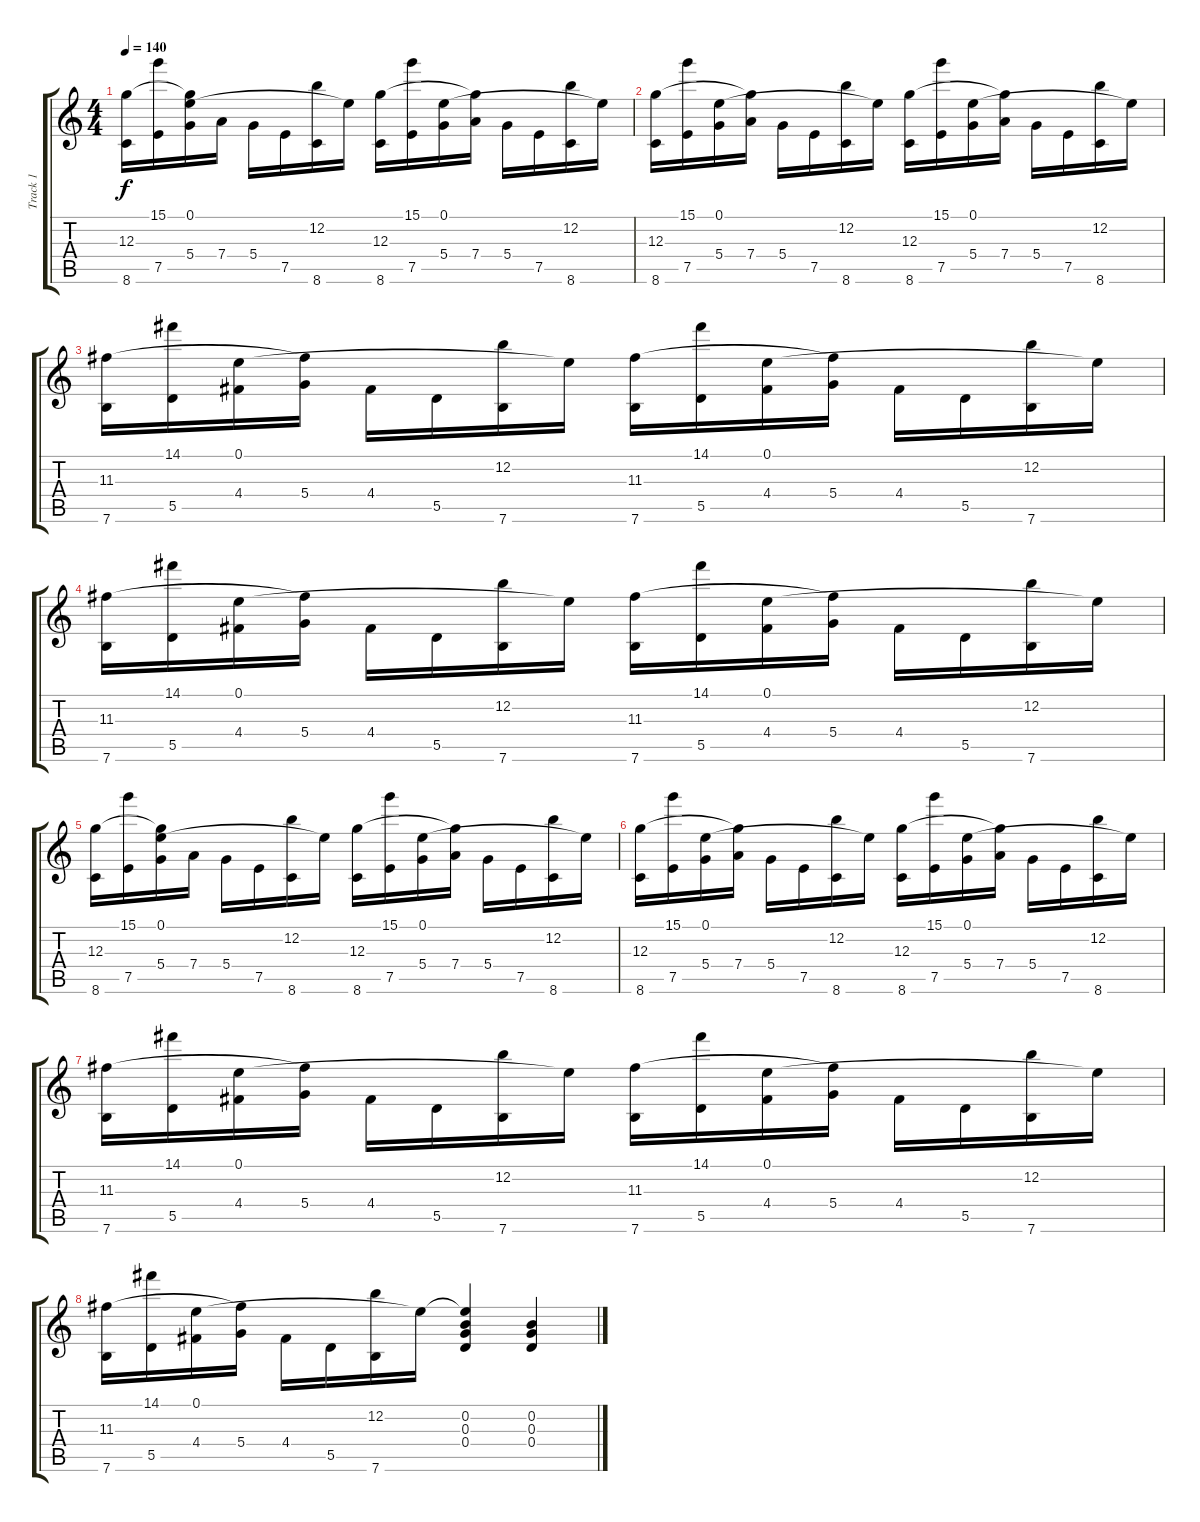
\track ("Track 1" "Track 1") {instrument acousticguitarsteel}
\staff {score tabs}
\tuning (E4 B3 G3 D3 A2 E2) {hide}
\ts (4 4)
\tempo 140
\clef g2
\ks c
(12.3 8.6).16{dy f} (15.1 7.5).16 (0.1 12.3{t} 5.4).16 7.4.16 5.4.16 7.5.16 (12.2 8.6).16 0.1{t}.16 (12.3 8.6).16 (15.1 7.5).16 (0.1 5.4).16 (12.3{t} 7.4).16 5.4.16 7.5.16 (12.2 8.6).16 0.1{t}.16 |
(12.3 8.6).16 (15.1 7.5).16 (0.1 5.4).16 (12.3{t} 7.4).16 5.4.16 7.5.16 (12.2 8.6).16 0.1{t}.16 (12.3 8.6).16 (15.1 7.5).16 (0.1 5.4).16 (12.3{t} 7.4).16 5.4.16 7.5.16 (12.2 8.6).16 0.1{t}.16 |
(11.3 7.6).16 (14.1 5.5).16 (0.1 4.4).16 (11.3{t} 5.4).16 4.4.16 5.5.16 (12.2 7.6).16 0.1{t}.16 (11.3 7.6).16 (14.1 5.5).16 (0.1 4.4).16 (11.3{t} 5.4).16 4.4.16 5.5.16 (12.2 7.6).16 0.1{t}.16 |
(11.3 7.6).16 (14.1 5.5).16 (0.1 4.4).16 (11.3{t} 5.4).16 4.4.16 5.5.16 (12.2 7.6).16 0.1{t}.16 (11.3 7.6).16 (14.1 5.5).16 (0.1 4.4).16 (11.3{t} 5.4).16 4.4.16 5.5.16 (12.2 7.6).16 0.1{t}.16 |
(12.3 8.6).16 (15.1 7.5).16 (0.1 12.3{t} 5.4).16 7.4.16 5.4.16 7.5.16 (12.2 8.6).16 0.1{t}.16 (12.3 8.6).16 (15.1 7.5).16 (0.1 5.4).16 (12.3{t} 7.4).16 5.4.16 7.5.16 (12.2 8.6).16 0.1{t}.16 |
(12.3 8.6).16 (15.1 7.5).16 (0.1 5.4).16 (12.3{t} 7.4).16 5.4.16 7.5.16 (12.2 8.6).16 0.1{t}.16 (12.3 8.6).16 (15.1 7.5).16 (0.1 5.4).16 (12.3{t} 7.4).16 5.4.16 7.5.16 (12.2 8.6).16 0.1{t}.16 |
(11.3 7.6).16 (14.1 5.5).16 (0.1 4.4).16 (11.3{t} 5.4).16 4.4.16 5.5.16 (12.2 7.6).16 0.1{t}.16 (11.3 7.6).16 (14.1 5.5).16 (0.1 4.4).16 (11.3{t} 5.4).16 4.4.16 5.5.16 (12.2 7.6).16 0.1{t}.16 |
(11.3 7.6).16 (14.1 5.5).16 (0.1 4.4).16 (11.3{t} 5.4).16 4.4.16 5.5.16 (12.2 7.6).16 0.1{t}.16 (0.1{t} 0.2 0.3 0.4).4 (0.2 0.3 0.4).4
